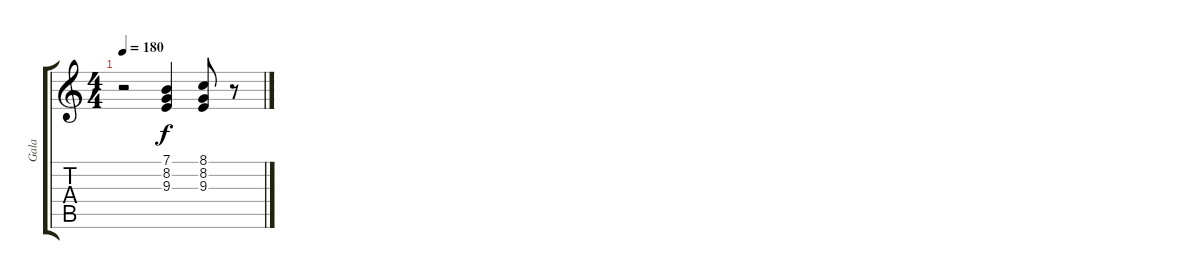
\track ("Gala" "Gala") {instrument bagpipe}
\staff {score tabs}
\tuning (E4 B3 G3 D3 A2 E2) {hide}
\ts (4 4)
\tempo 180
\clef g2
\ks c
r.2{dy f} (7.1 8.2 9.3).4 (8.1 8.2 9.3).8 r.8
